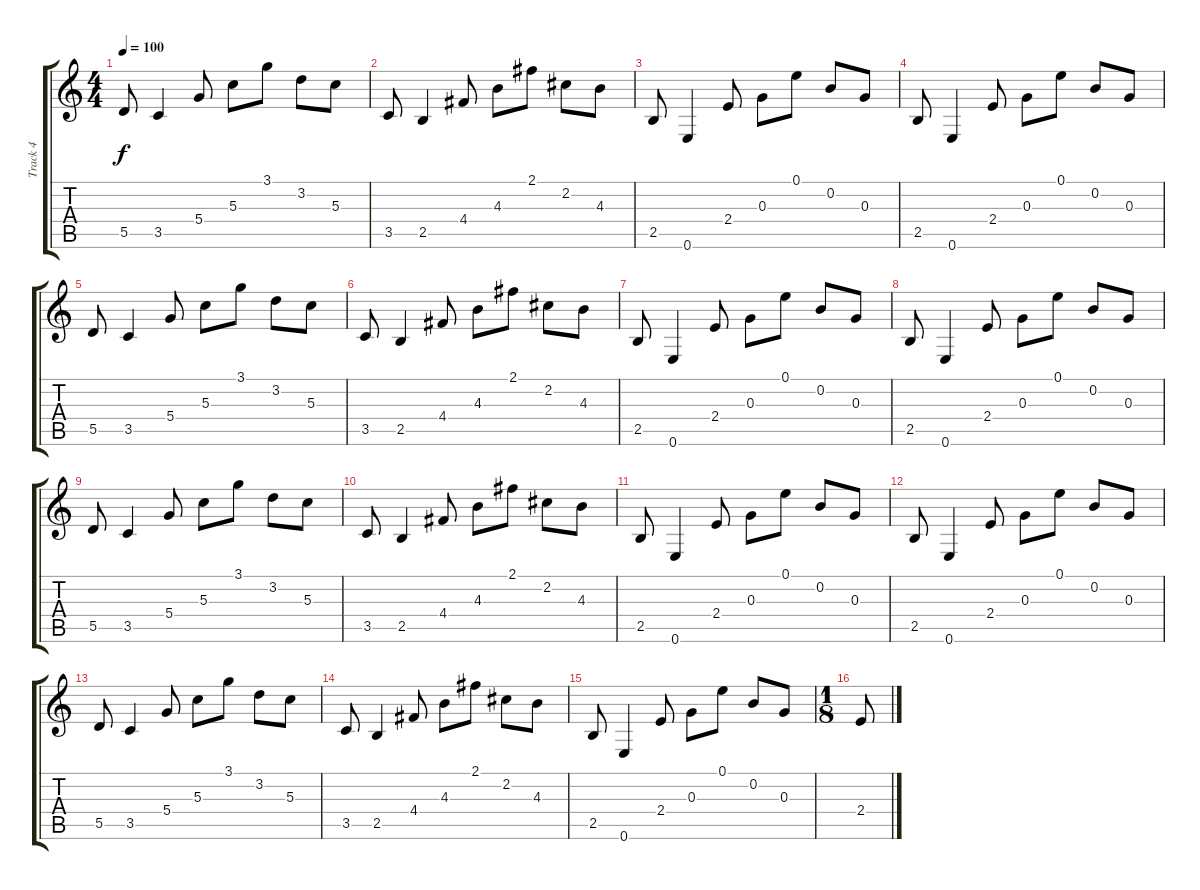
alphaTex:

\track ("Track 4" "Track 4") {instrument acousticguitarnylon}
\staff {score tabs}
\tuning (E4 B3 G3 D3 A2 E2) {hide}
\ts (4 4)
\tempo 100
\clef g2
\ks c
5.5.8{dy f} 3.5.4 5.4.8 5.3.8 3.1.8 3.2.8 5.3.8 |
3.5.8 2.5.4 4.4.8 4.3.8 2.1.8 2.2.8 4.3.8 |
2.5.8 0.6.4 2.4.8 0.3.8 0.1.8 0.2.8 0.3.8 |
2.5.8 0.6.4 2.4.8 0.3.8 0.1.8 0.2.8 0.3.8 |
5.5.8 3.5.4 5.4.8 5.3.8 3.1.8 3.2.8 5.3.8 |
3.5.8 2.5.4 4.4.8 4.3.8 2.1.8 2.2.8 4.3.8 |
2.5.8 0.6.4 2.4.8 0.3.8 0.1.8 0.2.8 0.3.8 |
2.5.8 0.6.4 2.4.8 0.3.8 0.1.8 0.2.8 0.3.8 |
5.5.8 3.5.4 5.4.8 5.3.8 3.1.8 3.2.8 5.3.8 |
3.5.8 2.5.4 4.4.8 4.3.8 2.1.8 2.2.8 4.3.8 |
2.5.8 0.6.4 2.4.8 0.3.8 0.1.8 0.2.8 0.3.8 |
2.5.8 0.6.4 2.4.8 0.3.8 0.1.8 0.2.8 0.3.8 |
5.5.8 3.5.4 5.4.8 5.3.8 3.1.8 3.2.8 5.3.8 |
3.5.8 2.5.4 4.4.8 4.3.8 2.1.8 2.2.8 4.3.8 |
2.5.8 0.6.4 2.4.8 0.3.8 0.1.8 0.2.8 0.3.8 |
\ts (1 8)
2.4.8
